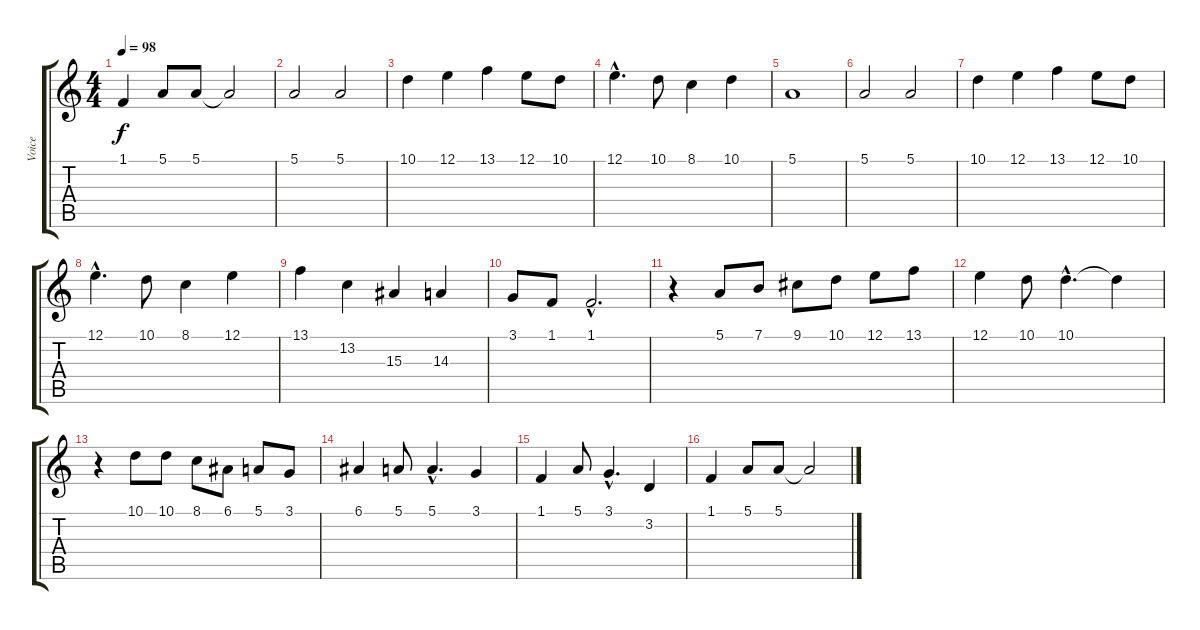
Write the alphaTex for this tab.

\track ("Voice" "Voice") {instrument panflute}
\staff {score tabs}
\tuning (E4 B3 G3 D3 A2 E2) {hide}
\ts (4 4)
\tempo 98
\clef g2
\ks c
1.1.4{dy f} 5.1.8 5.1.8 5.1{t}.2 |
5.1.2 5.1.2 |
10.1.4 12.1.4 13.1.4 12.1.8 10.1.8 |
12.1{hac}.4{d} 10.1.8 8.1.4 10.1.4 |
5.1.1 |
5.1.2 5.1.2 |
10.1.4 12.1.4 13.1.4 12.1.8 10.1.8 |
12.1{hac}.4{d} 10.1.8 8.1.4 12.1.4 |
13.1.4 13.2.4 15.3.4 14.3.4 |
3.1.8 1.1.8 1.1{hac}.2{d} |
r.4 5.1.8 7.1.8 9.1.8 10.1.8 12.1.8 13.1.8 |
12.1.4 10.1.8 10.1{hac}.4{d} 10.1{t}.4 |
r.4 10.1.8 10.1.8 8.1.8 6.1.8 5.1.8 3.1.8 |
6.1.4 5.1.8 5.1{hac}.4{d} 3.1.4 |
1.1.4 5.1.8 3.1{hac}.4{d} 3.2.4 |
1.1.4 5.1.8 5.1.8 5.1{t}.2
